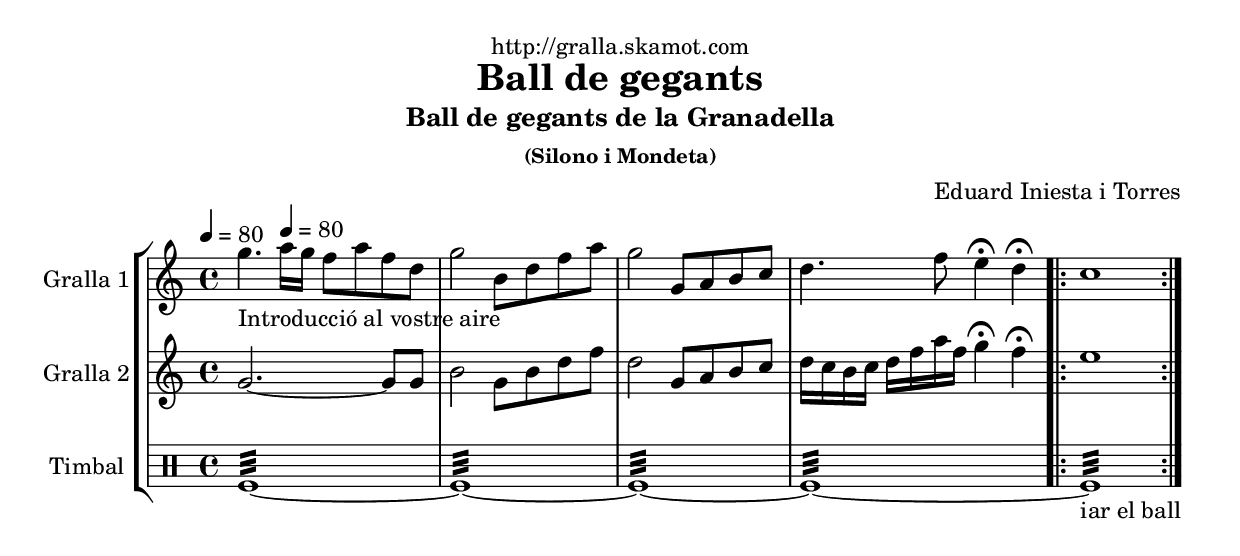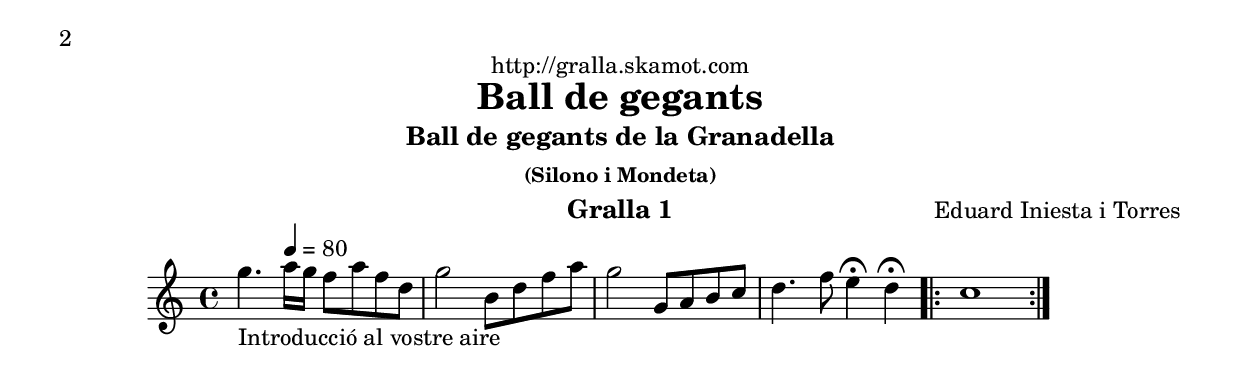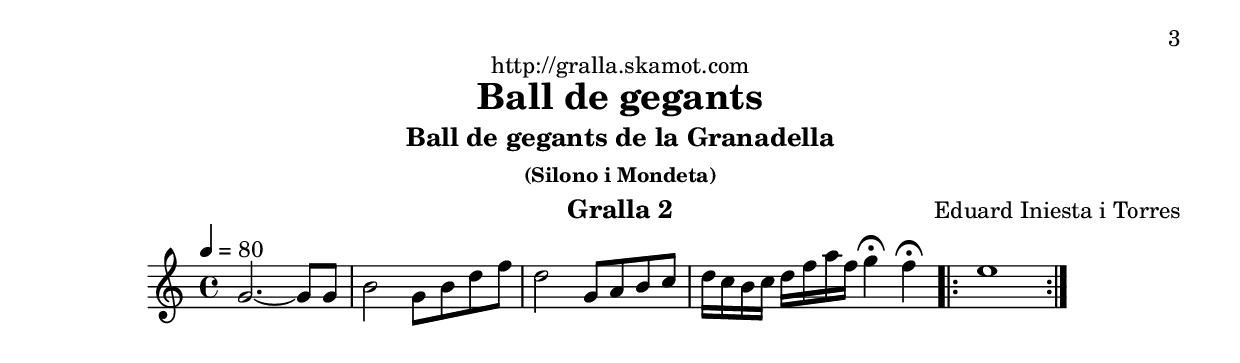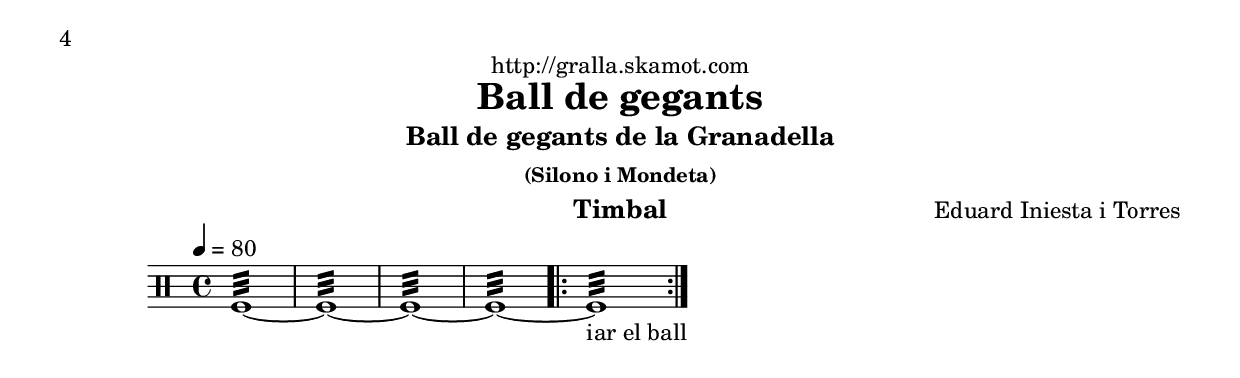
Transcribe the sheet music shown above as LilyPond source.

\version "2.16.2"

\header {
  dedication="http://gralla.skamot.com"
  title="Ball de gegants"
  subtitle="Ball de gegants de la Granadella"
  subsubtitle="(Silono i Mondeta)"
  poet=""
  meter=""
  piece=""
  composer="Eduard Iniesta i Torres"
  arranger=""
  opus=""
  instrument=""
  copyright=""
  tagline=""
}

liniaroAa =
\relative g''
{
  \clef treble
  \key c \major
  \time 4/4
  g4. _"Introducció al vostre aire" \tempo 4 = 80 a16 g f8 a f d  |
  g2 b,8 d f a  |
  g2 g,8 a b c  |
  d4. f8 e4\fermata d\fermata  |
  %05
  \repeat volta 2 { c1  | }
}

liniaroAb =
\relative g'
{
  \tempo 4 = 80
  \clef treble
  \key c \major
  \time 4/4
  g2. ~ g8 g  |
  b2 g8 b d f  |
  d2 g,8 a b c  |
  d16 c b c d f a f g4\fermata f\fermata  |
  %05
  \repeat volta 2 { e1  | }
}

liniaroAc =
\drummode
{
  \tempo 4 = 80
  \time 4/4
  tomfl1:32 ~  |
  tomfl1:32 ~  |
  tomfl1:32 ~  |
  tomfl1:32 ~  |
  %05
  \repeat volta 2 { tomfl1:32 _"iar el ball"  | }
}

\bookpart {
  \score {
    \new StaffGroup {
      \override Score.RehearsalMark #'self-alignment-X = #LEFT
      <<
        \new Staff \with {instrumentName = #"Gralla 1" shortInstrumentName = #"G"} \liniaroAa
        \new Staff \with {instrumentName = #"Gralla 2" shortInstrumentName = #"G"} \liniaroAb
        \new DrumStaff \with {instrumentName = #"Timbal" shortInstrumentName = #"T"} \liniaroAc
      >>
    }
    \layout {}
  }
  \score { \unfoldRepeats
    \new StaffGroup {
      \override Score.RehearsalMark #'self-alignment-X = #LEFT
      <<
        \new Staff \with {instrumentName = #"Gralla 1" shortInstrumentName = #"G"} \liniaroAa
        \new Staff \with {instrumentName = #"Gralla 2" shortInstrumentName = #"G"} \liniaroAb
        \new DrumStaff \with {instrumentName = #"Timbal" shortInstrumentName = #"T"} \liniaroAc
      >>
    }
    \midi {
      \set Staff.midiInstrument = "oboe"
      \set DrumStaff.midiInstrument = "drums"
    }
  }
}

\bookpart {
  \header {instrument="Gralla 1"}
  \score {
    \new StaffGroup {
      \override Score.RehearsalMark #'self-alignment-X = #LEFT
      <<
        \new Staff \liniaroAa
      >>
    }
    \layout {}
  }
  \score { \unfoldRepeats
    \new StaffGroup {
      \override Score.RehearsalMark #'self-alignment-X = #LEFT
      <<
        \new Staff \liniaroAa
      >>
    }
    \midi {
      \set Staff.midiInstrument = "oboe"
      \set DrumStaff.midiInstrument = "drums"
    }
  }
}

\bookpart {
  \header {instrument="Gralla 2"}
  \score {
    \new StaffGroup {
      \override Score.RehearsalMark #'self-alignment-X = #LEFT
      <<
        \new Staff \liniaroAb
      >>
    }
    \layout {}
  }
  \score { \unfoldRepeats
    \new StaffGroup {
      \override Score.RehearsalMark #'self-alignment-X = #LEFT
      <<
        \new Staff \liniaroAb
      >>
    }
    \midi {
      \set Staff.midiInstrument = "oboe"
      \set DrumStaff.midiInstrument = "drums"
    }
  }
}

\bookpart {
  \header {instrument="Timbal"}
  \score {
    \new StaffGroup {
      \override Score.RehearsalMark #'self-alignment-X = #LEFT
      <<
        \new DrumStaff \liniaroAc
      >>
    }
    \layout {}
  }
  \score { \unfoldRepeats
    \new StaffGroup {
      \override Score.RehearsalMark #'self-alignment-X = #LEFT
      <<
        \new DrumStaff \liniaroAc
      >>
    }
    \midi {
      \set Staff.midiInstrument = "oboe"
      \set DrumStaff.midiInstrument = "drums"
    }
  }
}

